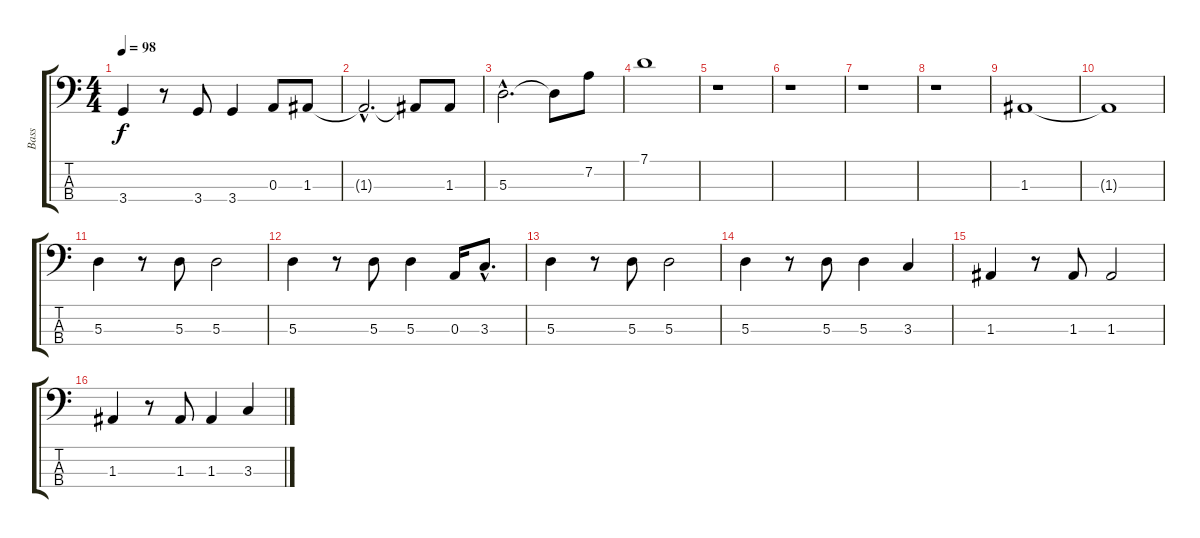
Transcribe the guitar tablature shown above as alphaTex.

\track ("Bass" "Bass") {instrument fretlessbass}
\staff {score tabs}
\tuning (G2 D2 A1 E1) {hide}
\ts (4 4)
\tempo 98
\clef f4
\ks c
3.4.4{dy f} r.8 3.4.8 3.4.4 0.3.8 1.3.8 |
1.3{hac t}.2{d} 1.3{t}.8 1.3.8 |
5.3{hac}.2{d} 5.3{t}.8 7.2.8 |
7.1.1 |
r.1 |
r.1 |
r.1 |
r.1 |
1.3.1 |
1.3{t}.1 |
5.3.4 r.8 5.3.8 5.3.2 |
5.3.4 r.8 5.3.8 5.3.4 0.3.16 3.3{hac}.8{d} |
5.3.4 r.8 5.3.8 5.3.2 |
5.3.4 r.8 5.3.8 5.3.4 3.3.4 |
1.3.4 r.8 1.3.8 1.3.2 |
1.3.4 r.8 1.3.8 1.3.4 3.3.4
